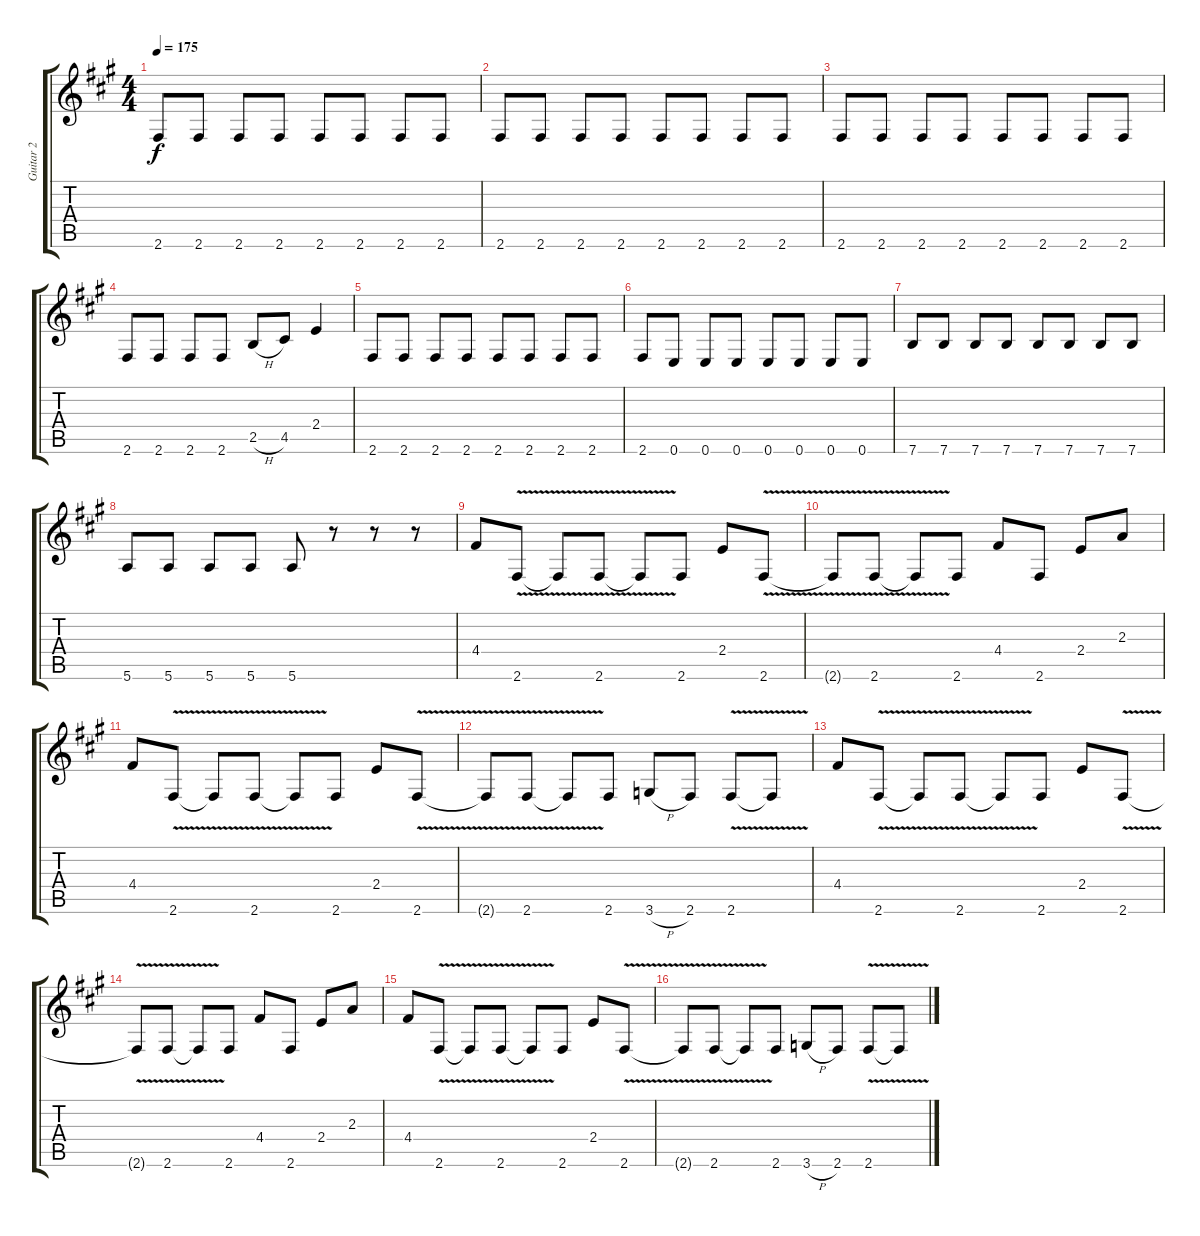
\track ("Guitar 2" "Guitar 2") {instrument overdrivenguitar}
\staff {score tabs}
\tuning (E4 B3 G3 D3 A2 E2) {hide}
\ts (4 4)
\tempo 175
\clef g2
\ks f#minor
2.6.8{dy f} 2.6.8 2.6.8 2.6.8 2.6.8 2.6.8 2.6.8 2.6.8 |
2.6.8 2.6.8 2.6.8 2.6.8 2.6.8 2.6.8 2.6.8 2.6.8 |
2.6.8 2.6.8 2.6.8 2.6.8 2.6.8 2.6.8 2.6.8 2.6.8 |
2.6.8 2.6.8 2.6.8 2.6.8 2.5{h}.8 4.5.8 2.4.4 |
2.6.8 2.6.8 2.6.8 2.6.8 2.6.8 2.6.8 2.6.8 2.6.8 |
2.6.8 0.6.8 0.6.8 0.6.8 0.6.8 0.6.8 0.6.8 0.6.8 |
7.6.8 7.6.8 7.6.8 7.6.8 7.6.8 7.6.8 7.6.8 7.6.8 |
5.6.8 5.6.8 5.6.8 5.6.8 5.6.8 r.8 r.8 r.8 |
4.4.8 2.6{v}.8 2.6{t}.8 2.6{v}.8 2.6{t}.8 2.6.8 2.4.8 2.6{v}.8 |
2.6{t}.8 2.6{v}.8 2.6{t}.8 2.6.8 4.4.8 2.6.8 2.4.8 2.3.8 |
4.4.8 2.6{v}.8 2.6{t}.8 2.6{v}.8 2.6{t}.8 2.6.8 2.4.8 2.6{v}.8 |
2.6{t}.8 2.6{v}.8 2.6{t}.8 2.6.8 3.6{h}.8 2.6.8 2.6{v}.8 2.6{t}.8 |
4.4.8 2.6{v}.8 2.6{t}.8 2.6{v}.8 2.6{t}.8 2.6.8 2.4.8 2.6{v}.8 |
2.6{t}.8 2.6{v}.8 2.6{t}.8 2.6.8 4.4.8 2.6.8 2.4.8 2.3.8 |
4.4.8 2.6{v}.8 2.6{t}.8 2.6{v}.8 2.6{t}.8 2.6.8 2.4.8 2.6{v}.8 |
2.6{t}.8 2.6{v}.8 2.6{t}.8 2.6.8 3.6{h}.8 2.6.8 2.6{v}.8 2.6{t}.8
